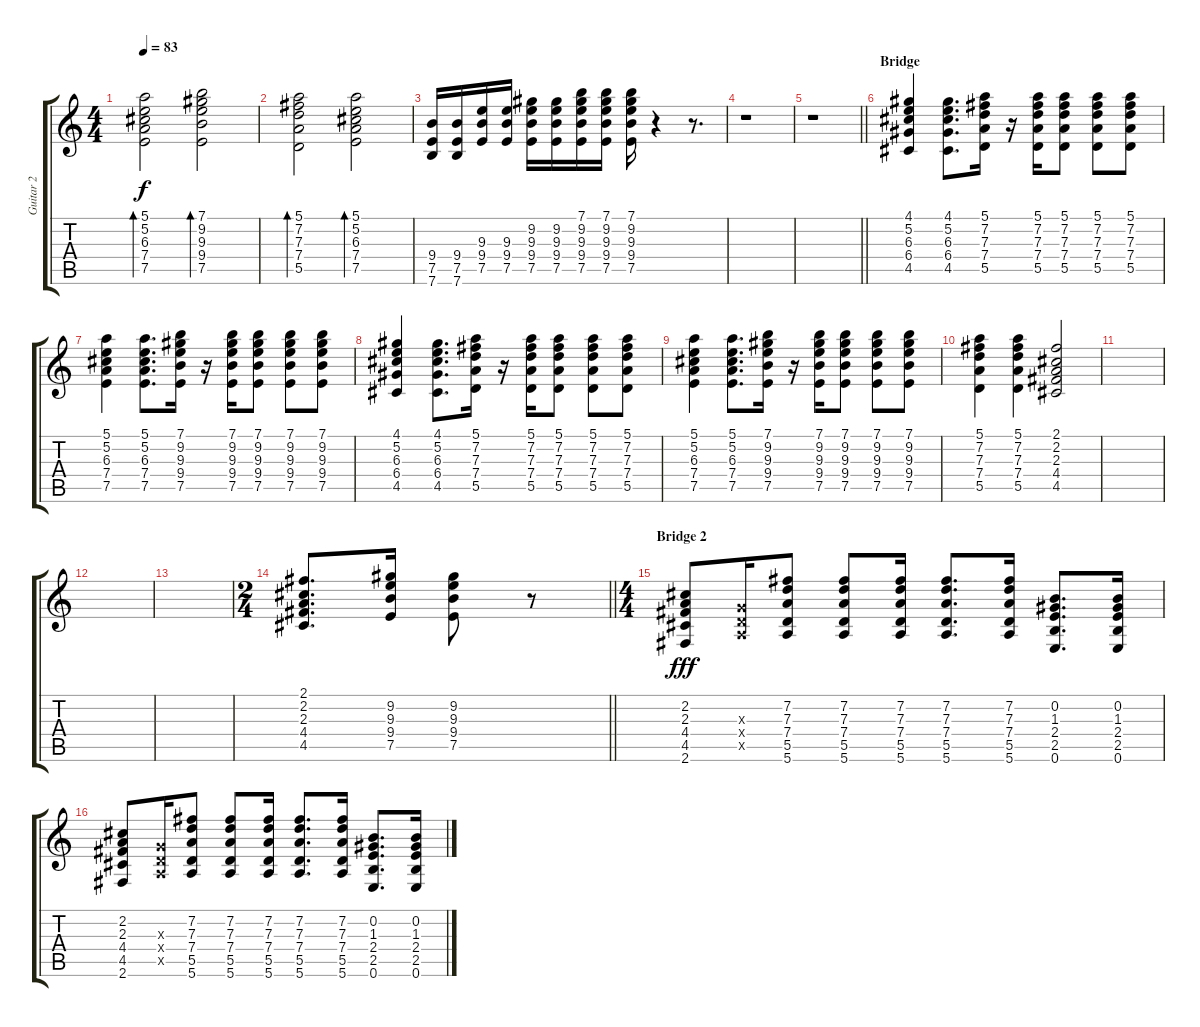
\track ("Guitar 2" "Guitar 2") {instrument electricguitarclean}
\staff {score tabs}
\tuning (E4 B3 G3 D3 A2 E2) {hide}
\ts (4 4)
\tempo 83
\clef g2
\ks c
(5.1 5.2 6.3 7.4 7.5).2{bd 30 dy f} (7.1 9.2 9.3 9.4 7.5).2{bd 30} |
(5.1 7.2 7.3 7.4 5.5).2{bd 30} (5.1 5.2 6.3 7.4 7.5).2{bd 30} |
(9.4 7.5 7.6).16 (9.4 7.5 7.6).16 (9.3 9.4 7.5).16 (9.3 9.4 7.5).16 (9.2 9.3 9.4 7.5).16 (9.2 9.3 9.4 7.5).16 (7.1 9.2 9.3 9.4 7.5).16 (7.1 9.2 9.3 9.4 7.5).16 (7.1 9.2 9.3 9.4 7.5).16 r.4 r.8{d} |
r.1 |
\barLineRight lightlight
r.1 |
\section ("" "Bridge")
(4.1 5.2 6.3 6.4 4.5).4 (4.1 5.2 6.3 6.4 4.5).8{d} (5.1 7.2 7.3 7.4 5.5).16 r.16 (5.1 7.2 7.3 7.4 5.5).16 (5.1 7.2 7.3 7.4 5.5).8 (5.1 7.2 7.3 7.4 5.5).8 (5.1 7.2 7.3 7.4 5.5).8 |
(5.1 5.2 6.3 7.4 7.5).4 (5.1 5.2 6.3 7.4 7.5).8{d} (7.1 9.2 9.3 9.4 7.5).16 r.16 (7.1 9.2 9.3 9.4 7.5).16 (7.1 9.2 9.3 9.4 7.5).8 (7.1 9.2 9.3 9.4 7.5).8 (7.1 9.2 9.3 9.4 7.5).8 |
(4.1 5.2 6.3 6.4 4.5).4 (4.1 5.2 6.3 6.4 4.5).8{d} (5.1 7.2 7.3 7.4 5.5).16 r.16 (5.1 7.2 7.3 7.4 5.5).16 (5.1 7.2 7.3 7.4 5.5).8 (5.1 7.2 7.3 7.4 5.5).8 (5.1 7.2 7.3 7.4 5.5).8 |
(5.1 5.2 6.3 7.4 7.5).4 (5.1 5.2 6.3 7.4 7.5).8{d} (7.1 9.2 9.3 9.4 7.5).16 r.16 (7.1 9.2 9.3 9.4 7.5).16 (7.1 9.2 9.3 9.4 7.5).8 (7.1 9.2 9.3 9.4 7.5).8 (7.1 9.2 9.3 9.4 7.5).8 |
(5.1 7.2 7.3 7.4 5.5).4 (5.1 7.2 7.3 7.4 5.5).4 (2.1 2.2 2.3 4.4 4.5).2 |
|
|
|
\ts (2 4)
\barLineRight lightlight
(2.1 2.2 2.3 4.4 4.5).8{d} (9.2 9.3 9.4 7.5).16 (9.2 9.3 9.4 7.5).8 r.8 |
\ts (4 4)
\section ("" "Bridge 2")
(2.2 2.3 4.4 4.5 2.6).8{dy fff} (0.3{x} 0.4{x} 0.5{x}).16 (7.2 7.3 7.4 5.5 5.6).8 (7.2 7.3 7.4 5.5 5.6).8 (7.2 7.3 7.4 5.5 5.6).16 (7.2 7.3 7.4 5.5 5.6).8{d} (7.2 7.3 7.4 5.5 5.6).16 (0.2 1.3 2.4 2.5 0.6).8{d} (0.2 1.3 2.4 2.5 0.6).16 |
(2.2 2.3 4.4 4.5 2.6).8 (0.3{x} 0.4{x} 0.5{x}).16 (7.2 7.3 7.4 5.5 5.6).8 (7.2 7.3 7.4 5.5 5.6).8 (7.2 7.3 7.4 5.5 5.6).16 (7.2 7.3 7.4 5.5 5.6).8{d} (7.2 7.3 7.4 5.5 5.6).16 (0.2 1.3 2.4 2.5 0.6).8{d} (0.2 1.3 2.4 2.5 0.6).16
